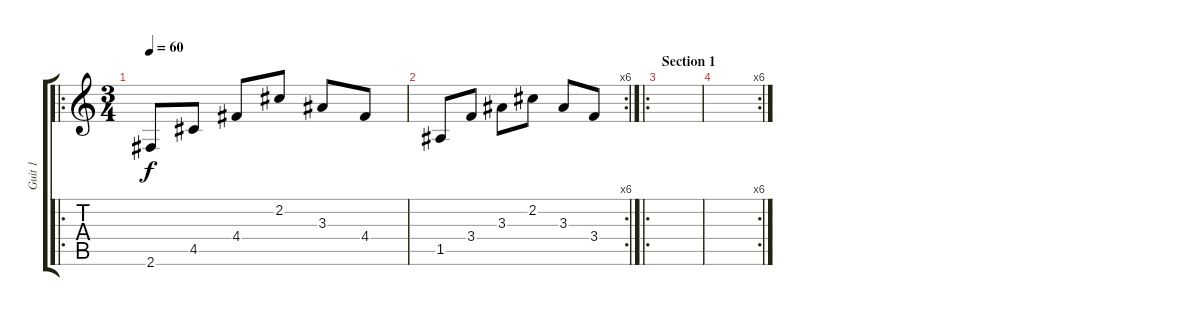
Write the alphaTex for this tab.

\track ("Guit 1" "Guit 1") {instrument acousticguitarnylon}
\staff {score tabs}
\tuning (E4 B3 G3 D3 A2 E2) {hide}
\ro
\ts (3 4)
\tempo 60
\clef g2
\ks c
2.6.8{dy f instrument acousticguitarnylon} 4.5.8 4.4.8 2.2.8 3.3.8 4.4.8 |
\rc 6
1.5.8 3.4.8 3.3.8 2.2.8 3.3.8 3.4.8 |
\ro
\section ("" "Section 1")
|
\rc 6
